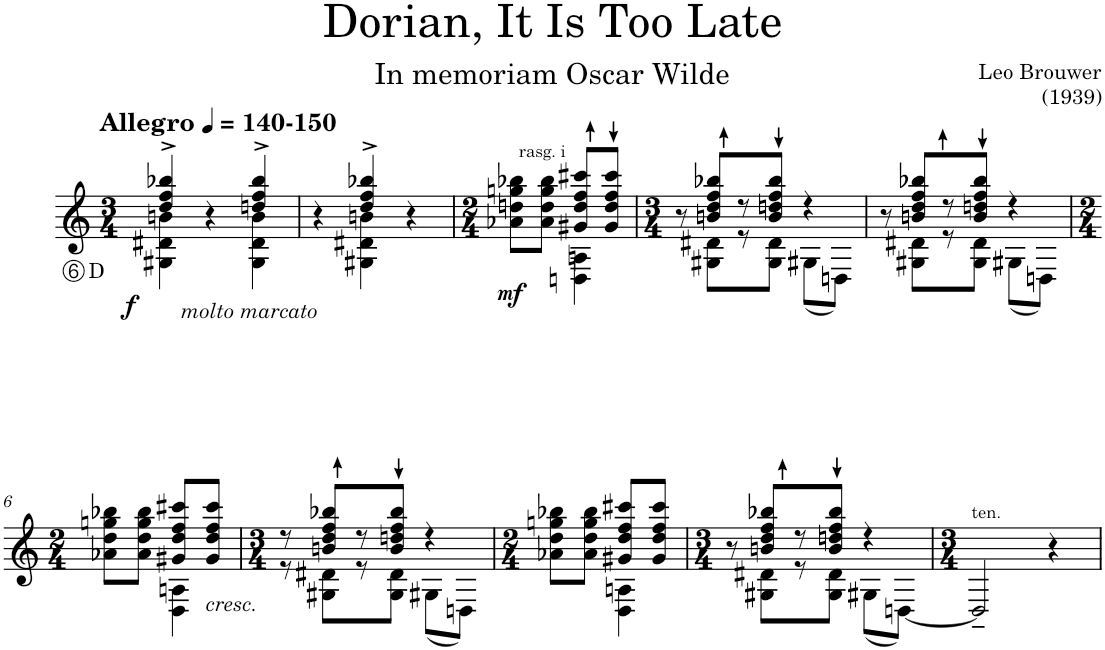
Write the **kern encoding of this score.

**kern	**dynam
*part1	*part1
*staff1	*staff1
*I"Acoustic Guitar	*
*I'Guit.	*
*clefG2	*
*k[]	*
*M3/4	*
*MM140	*
=1	=1
*^	*
!LO:TX:a:B:t=Allegro	!	!
!LO:TX:a:B:t=-150	!	!
!LO:TX:b:t=D	!	!
!	!	!LO:DY:b
4dd/^ 4ff/^ 4bb-X/^	4G#X\ 4d#X\ 4bn\	f
!LO:TX:b:i:t=molto marcato	!	!
4r	4ryy	.
4ddn/^ 4ff/^ 4bb-/^	4G#\ 4d#\ 4b\	.
=2	=2	=2
4r	4ryy	.
4dd/^ 4ff/^ 4bb-X/^	4G#X\ 4d#X\ 4bn\	.
4r	4ryy	.
=3	=3	=3
*M2/4	*	*
!	!	!LO:DY:b
8a-X\ 8ddn\ 8ggn\ 8bb-X\L	4ryy	mf
!LO:TX:a:t=rasg. i	!	!
8a-\ 8dd\ 8gg\ 8bb-\J	.	.
8g#X/ 8dd/ 8ff/ 8ccc#X/L	4Dn\ 4An\	.
8g#/ 8dd/ 8ff/ 8ccc#/J	.	.
=4	=4	=4
*M3/4	*	*
8r	8ryy	.
8bn/ 8dd/ 8ff/ 8bb-X/L	8G#X\ 8d#X\L	.
8r	8r	.
8b/ 8ddn/ 8ff/ 8bb-/J	8G#\ 8d#\J	.
4r	(8G#X\L	.
.	8Dn\J)	.
=5	=5	=5
8r	8ryy	.
8bn/ 8dd/ 8ff/ 8bb-X/L	8G#X\ 8d#X\L	.
8r	8r	.
8b/ 8ddn/ 8ff/ 8bb-/J	8G#\ 8d#\J	.
4r	(8G#X\L	.
.	8Dn\J)	.
!!LO:LB:g=z	!!
=6	=6	=6
*M2/4	*	*
8a-X\ 8dd\ 8ggn\ 8bb-X\L	4ryy	.
8a-\ 8dd\ 8gg\ 8bb-\J	.	.
8g#X/ 8dd/ 8ff/ 8ccc#X/L	4D\ 4An\	.
!LO:TX:b:i:t=cresc.	!	!
8g#/ 8dd/ 8ff/ 8ccc#/J	.	.
=7	=7	=7
*M3/4	*	*
8r	8r	.
8bn/ 8dd/ 8ff/ 8bb-X/L	8G#X\ 8d#X\L	.
8r	8r	.
8b/ 8ddn/ 8ff/ 8bb-/J	8G#\ 8d#\J	.
4r	(8G#X\L	.
.	8Dn\J)	.
=8	=8	=8
*M2/4	*	*
8a-X\ 8dd\ 8ggn\ 8bb-X\L	4ryy	.
8a-\ 8dd\ 8gg\ 8bb-\J	.	.
8g#X/ 8dd/ 8ff/ 8ccc#X/L	4D\ 4An\	.
8g#/ 8dd/ 8ff/ 8ccc#/J	.	.
=9	=9	=9
*M3/4	*	*
8r	8ryy	.
8bn/ 8dd/ 8ff/ 8bb-X/L	8G#X\ 8d#X\L	.
8r	8r	.
8b/ 8ddn/ 8ff/ 8bb-/J	8G#\ 8d#\J	.
4r	(8G#X\L	.
.	[8Dn\J)	.
*v	*v	*
=10	=10
*M3/4	*
*^	*
!LO:TX:a:t=ten.	!	!
*v	*v	*
2D~/]	.
4r	.
=	=
*-	*-
